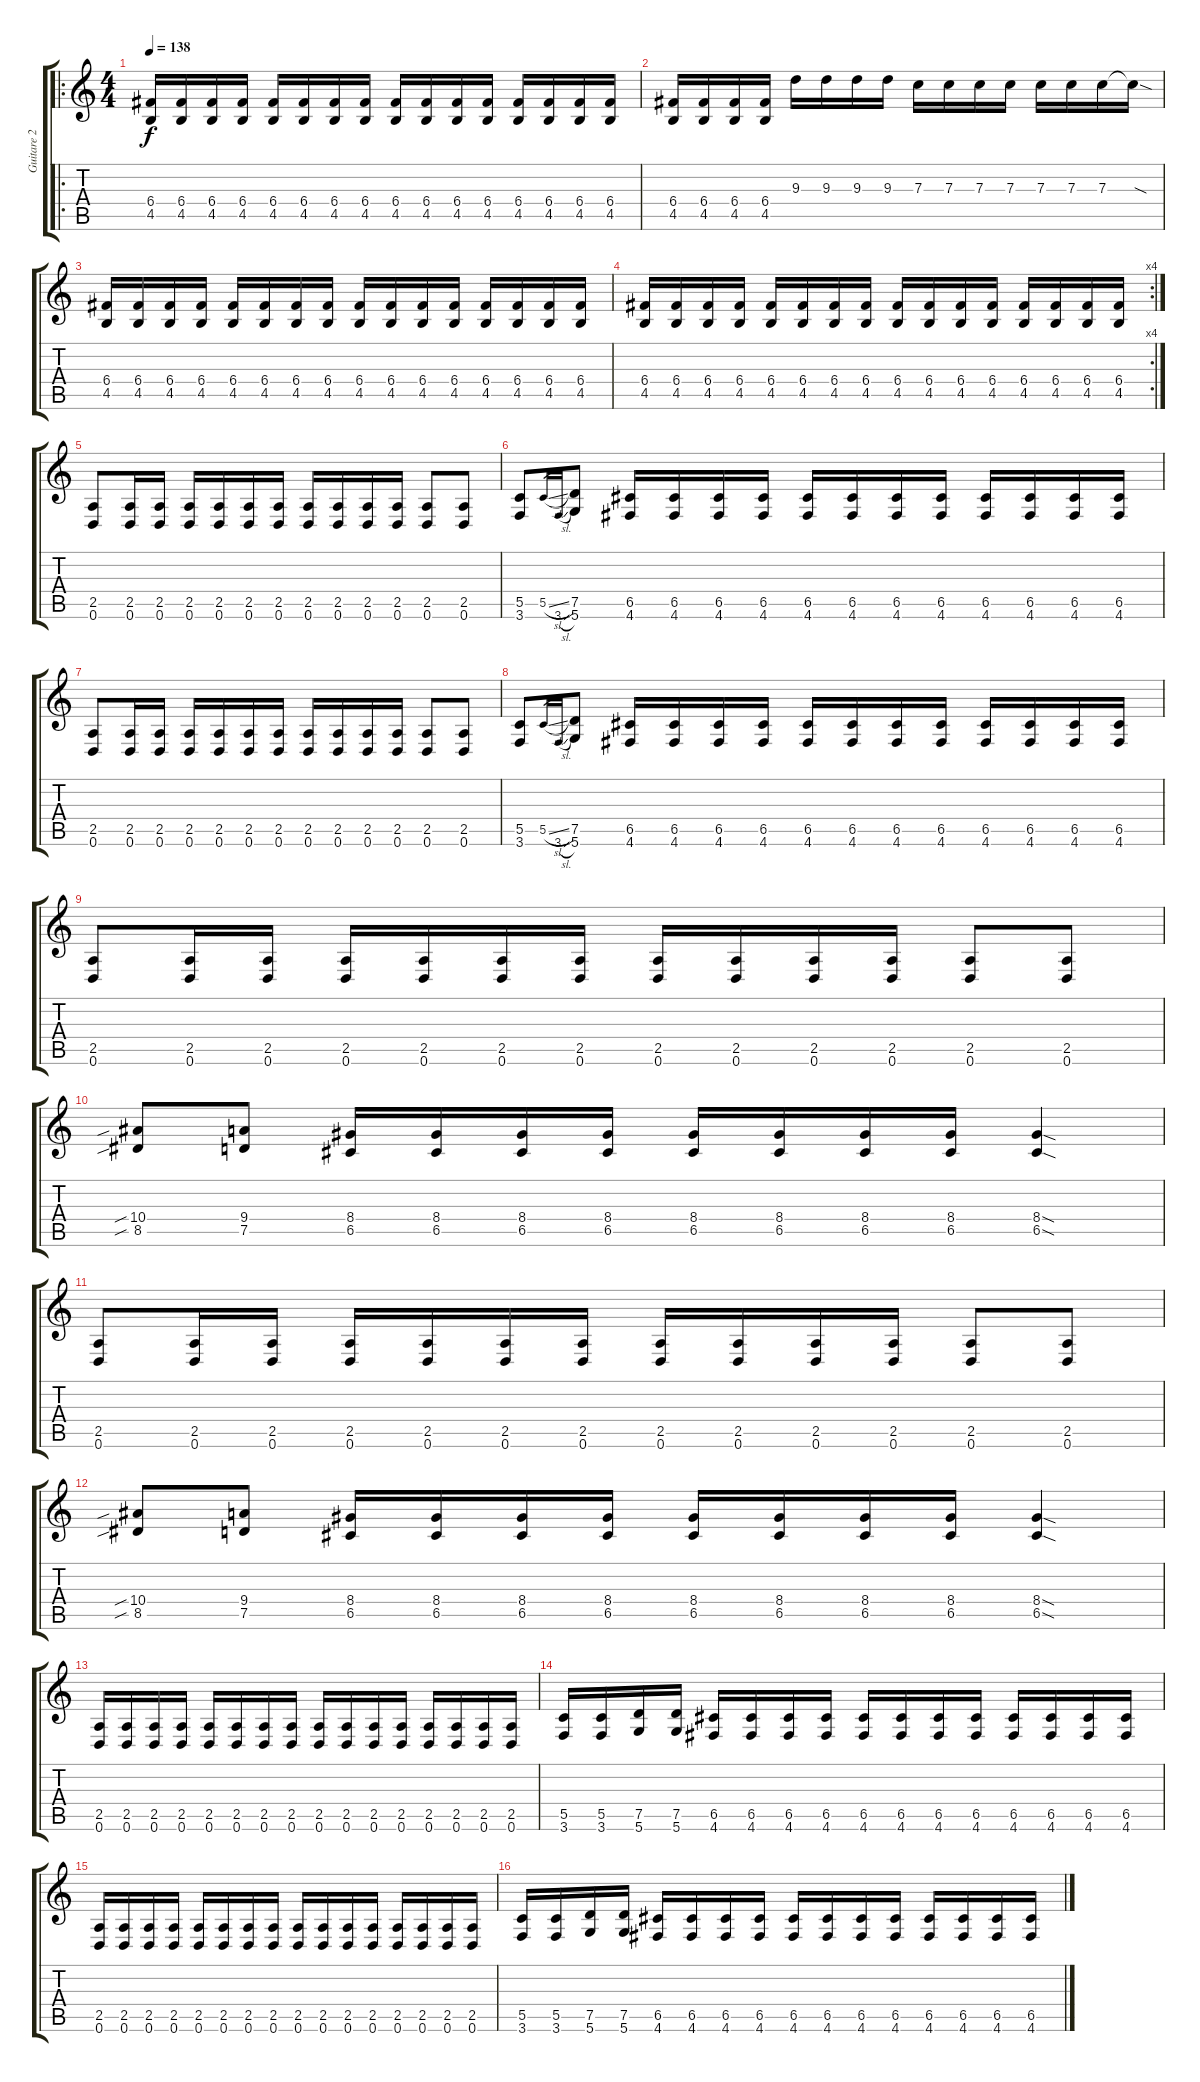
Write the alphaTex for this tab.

\track ("Guitare 2" "Guitare 2") {instrument distortionguitar}
\staff {score tabs}
\tuning (D4 A3 F3 C3 G2 D2) {hide}
\ro
\ts (4 4)
\tempo 138
\clef g2
\ks c
(6.4 4.5).16{dy f} (6.4 4.5).16 (6.4 4.5).16 (6.4 4.5).16 (6.4 4.5).16 (6.4 4.5).16 (6.4 4.5).16 (6.4 4.5).16 (6.4 4.5).16 (6.4 4.5).16 (6.4 4.5).16 (6.4 4.5).16 (6.4 4.5).16 (6.4 4.5).16 (6.4 4.5).16 (6.4 4.5).16 |
(6.4 4.5).16 (6.4 4.5).16 (6.4 4.5).16 (6.4 4.5).16 9.3.16 9.3.16 9.3.16 9.3.16 7.3.16 7.3.16 7.3.16 7.3.16 7.3.16 7.3.16 7.3.16 7.3{sod t}.16 |
(6.4 4.5).16 (6.4 4.5).16 (6.4 4.5).16 (6.4 4.5).16 (6.4 4.5).16 (6.4 4.5).16 (6.4 4.5).16 (6.4 4.5).16 (6.4 4.5).16 (6.4 4.5).16 (6.4 4.5).16 (6.4 4.5).16 (6.4 4.5).16 (6.4 4.5).16 (6.4 4.5).16 (6.4 4.5).16 |
\rc 4
(6.4 4.5).16 (6.4 4.5).16 (6.4 4.5).16 (6.4 4.5).16 (6.4 4.5).16 (6.4 4.5).16 (6.4 4.5).16 (6.4 4.5).16 (6.4 4.5).16 (6.4 4.5).16 (6.4 4.5).16 (6.4 4.5).16 (6.4 4.5).16 (6.4 4.5).16 (6.4 4.5).16 (6.4 4.5).16 |
(2.5 0.6).8 (2.5 0.6).16 (2.5 0.6).16 (2.5 0.6).16 (2.5 0.6).16 (2.5 0.6).16 (2.5 0.6).16 (2.5 0.6).16 (2.5 0.6).16 (2.5 0.6).16 (2.5 0.6).16 (2.5 0.6).8 (2.5 0.6).8 |
(5.5 3.6).8 5.5{sl}.16{gr} 3.6{sl}.16{gr} (7.5 5.6).8 (6.5 4.6).16 (6.5 4.6).16 (6.5 4.6).16 (6.5 4.6).16 (6.5 4.6).16 (6.5 4.6).16 (6.5 4.6).16 (6.5 4.6).16 (6.5 4.6).16 (6.5 4.6).16 (6.5 4.6).16 (6.5 4.6).16 |
(2.5 0.6).8 (2.5 0.6).16 (2.5 0.6).16 (2.5 0.6).16 (2.5 0.6).16 (2.5 0.6).16 (2.5 0.6).16 (2.5 0.6).16 (2.5 0.6).16 (2.5 0.6).16 (2.5 0.6).16 (2.5 0.6).8 (2.5 0.6).8 |
(5.5 3.6).8 5.5{sl}.16{gr} 3.6{sl}.16{gr} (7.5 5.6).8 (6.5 4.6).16 (6.5 4.6).16 (6.5 4.6).16 (6.5 4.6).16 (6.5 4.6).16 (6.5 4.6).16 (6.5 4.6).16 (6.5 4.6).16 (6.5 4.6).16 (6.5 4.6).16 (6.5 4.6).16 (6.5 4.6).16 |
(2.5 0.6).8 (2.5 0.6).16 (2.5 0.6).16 (2.5 0.6).16 (2.5 0.6).16 (2.5 0.6).16 (2.5 0.6).16 (2.5 0.6).16 (2.5 0.6).16 (2.5 0.6).16 (2.5 0.6).16 (2.5 0.6).8 (2.5 0.6).8 |
(10.4{sib} 8.5{sib}).8 (9.4 7.5).8 (8.4 6.5).16 (8.4 6.5).16 (8.4 6.5).16 (8.4 6.5).16 (8.4 6.5).16 (8.4 6.5).16 (8.4 6.5).16 (8.4 6.5).16 (8.4{sod} 6.5{sod}).4 |
(2.5 0.6).8 (2.5 0.6).16 (2.5 0.6).16 (2.5 0.6).16 (2.5 0.6).16 (2.5 0.6).16 (2.5 0.6).16 (2.5 0.6).16 (2.5 0.6).16 (2.5 0.6).16 (2.5 0.6).16 (2.5 0.6).8 (2.5 0.6).8 |
(10.4{sib} 8.5{sib}).8 (9.4 7.5).8 (8.4 6.5).16 (8.4 6.5).16 (8.4 6.5).16 (8.4 6.5).16 (8.4 6.5).16 (8.4 6.5).16 (8.4 6.5).16 (8.4 6.5).16 (8.4{sod} 6.5{sod}).4 |
(2.5 0.6).16 (2.5 0.6).16 (2.5 0.6).16 (2.5 0.6).16 (2.5 0.6).16 (2.5 0.6).16 (2.5 0.6).16 (2.5 0.6).16 (2.5 0.6).16 (2.5 0.6).16 (2.5 0.6).16 (2.5 0.6).16 (2.5 0.6).16 (2.5 0.6).16 (2.5 0.6).16 (2.5 0.6).16 |
(5.5 3.6).16 (5.5 3.6).16 (7.5 5.6).16 (7.5 5.6).16 (6.5 4.6).16 (6.5 4.6).16 (6.5 4.6).16 (6.5 4.6).16 (6.5 4.6).16 (6.5 4.6).16 (6.5 4.6).16 (6.5 4.6).16 (6.5 4.6).16 (6.5 4.6).16 (6.5 4.6).16 (6.5 4.6).16 |
(2.5 0.6).16 (2.5 0.6).16 (2.5 0.6).16 (2.5 0.6).16 (2.5 0.6).16 (2.5 0.6).16 (2.5 0.6).16 (2.5 0.6).16 (2.5 0.6).16 (2.5 0.6).16 (2.5 0.6).16 (2.5 0.6).16 (2.5 0.6).16 (2.5 0.6).16 (2.5 0.6).16 (2.5 0.6).16 |
(5.5 3.6).16 (5.5 3.6).16 (7.5 5.6).16 (7.5 5.6).16 (6.5 4.6).16 (6.5 4.6).16 (6.5 4.6).16 (6.5 4.6).16 (6.5 4.6).16 (6.5 4.6).16 (6.5 4.6).16 (6.5 4.6).16 (6.5 4.6).16 (6.5 4.6).16 (6.5 4.6).16 (6.5 4.6).16
